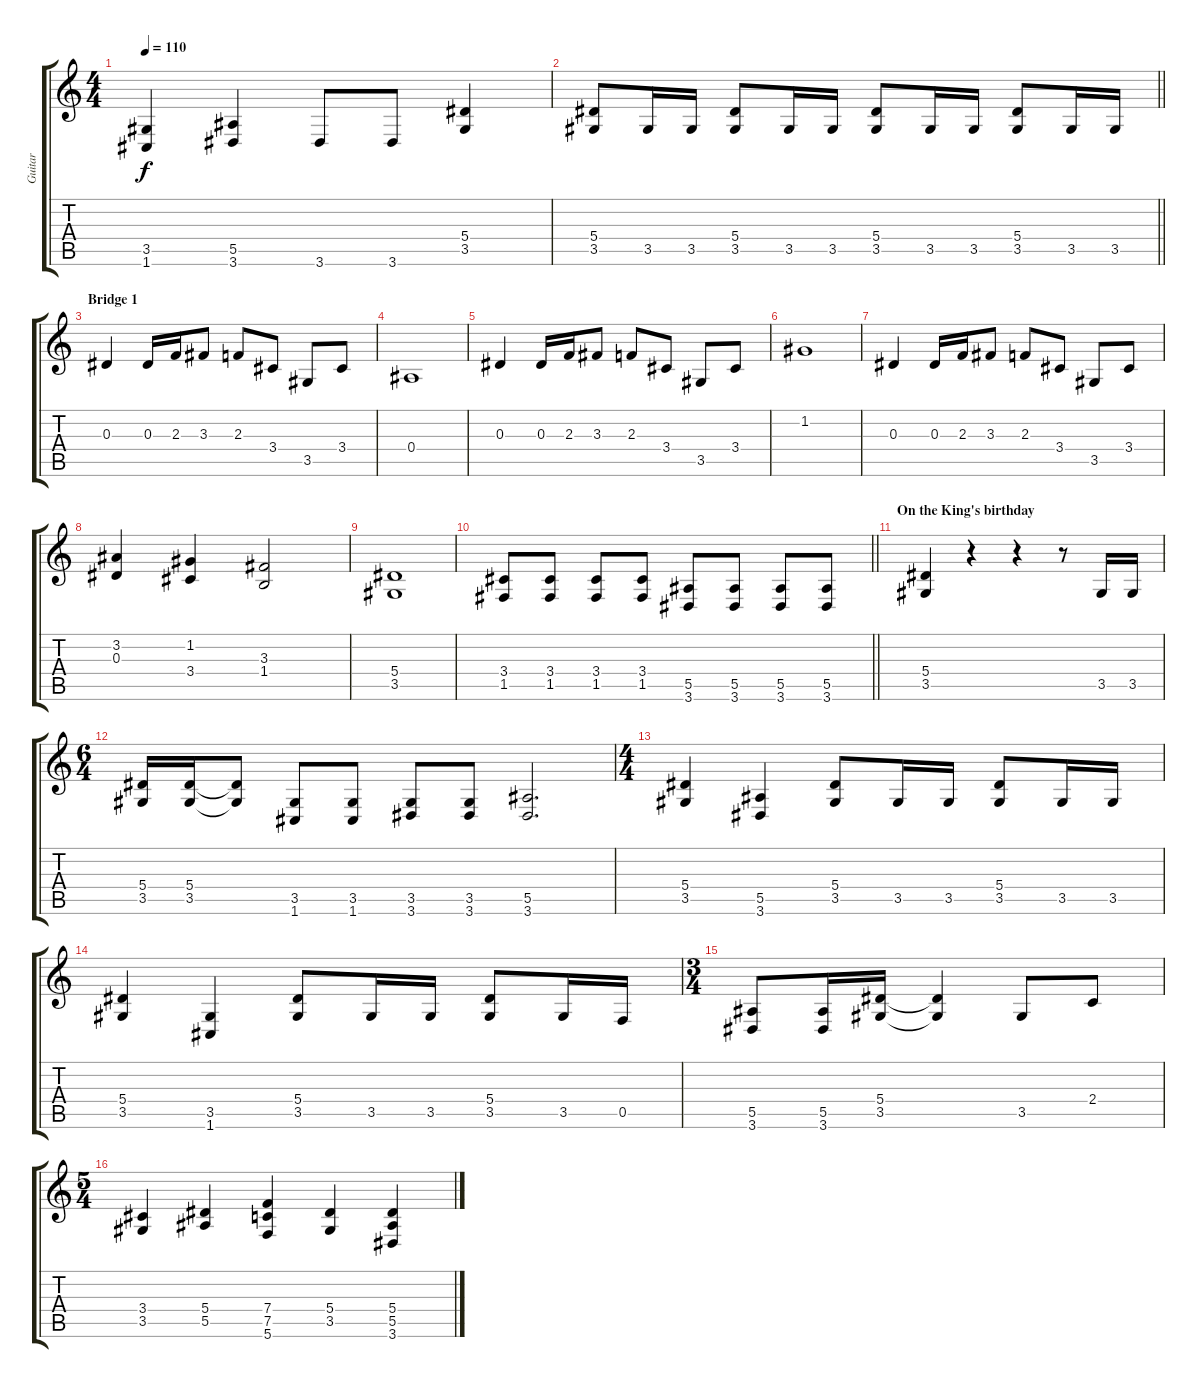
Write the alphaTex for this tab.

\track ("Guitar" "Guitar") {instrument distortionguitar}
\staff {score tabs}
\tuning (C4 G3 Eb3 Bb2 F2 C2) {hide}
\ts (4 4)
\tempo 110
\clef g2
\ks c
(3.5 1.6).4{dy f} (5.5 3.6).4 3.6.8 3.6.8 (5.4 3.5).4 |
\barLineRight lightlight
(5.4 3.5).8 3.5.16 3.5.16 (5.4 3.5).8 3.5.16 3.5.16 (5.4 3.5).8 3.5.16 3.5.16 (5.4 3.5).8 3.5.16 3.5.16 |
\section ("" "Bridge 1")
0.3.4 0.3.16 2.3.16 3.3.8 2.3.8 3.4.8 3.5.8 3.4.8 |
0.4.1 |
0.3.4 0.3.16 2.3.16 3.3.8 2.3.8 3.4.8 3.5.8 3.4.8 |
1.2.1 |
0.3.4 0.3.16 2.3.16 3.3.8 2.3.8 3.4.8 3.5.8 3.4.8 |
(3.2 0.3).4 (1.2 3.4).4 (3.3 1.4).2 |
(5.4 3.5).1 |
\barLineRight lightlight
(3.4 1.5).8 (3.4 1.5).8 (3.4 1.5).8 (3.4 1.5).8 (5.5 3.6).8 (5.5 3.6).8 (5.5 3.6).8 (5.5 3.6).8 |
\section ("" "On the King's birthday")
(5.4 3.5).4 r.4 r.4 r.8 3.5.16 3.5.16 |
\ts (6 4)
(5.4 3.5).16 (5.4 3.5).16 (5.4{t} 3.5{t}).8 (3.5 1.6).8 (3.5 1.6).8 (3.5 3.6).8 (3.5 3.6).8 (5.5 3.6).2{d} |
\ts (4 4)
(5.4 3.5).4 (5.5 3.6).4 (5.4 3.5).8 3.5.16 3.5.16 (5.4 3.5).8 3.5.16 3.5.16 |
(5.4 3.5).4 (3.5 1.6).4 (5.4 3.5).8 3.5.16 3.5.16 (5.4 3.5).8 3.5.16 0.5.16 |
\ts (3 4)
(5.5 3.6).8 (5.5 3.6).16 (5.4 3.5).16 (5.4{t} 3.5{t}).4 3.5.8 2.4.8 |
\ts (5 4)
(3.4 3.5).4 (5.4 5.5).4 (7.4 7.5 5.6).4 (5.4 3.5).4 (5.4 5.5 3.6).4
